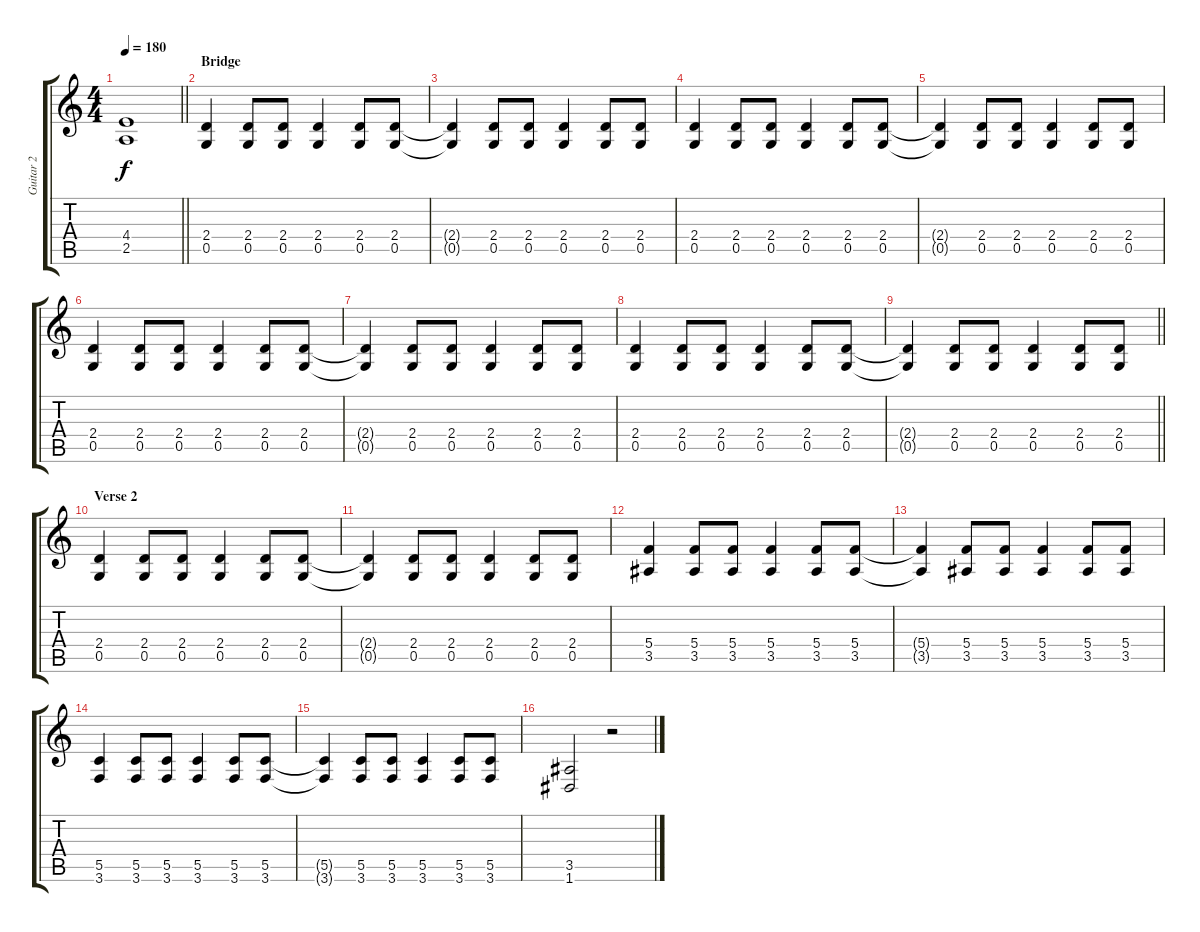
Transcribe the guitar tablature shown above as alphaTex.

\track ("Guitar 2" "Guitar 2") {instrument overdrivenguitar}
\staff {score tabs}
\tuning (D4 A3 F3 C3 G2 D2) {hide}
\ts (4 4)
\tempo 180
\clef g2
\barLineRight lightlight
\ks c
(4.4 2.5).1{dy f} |
\section ("" "Bridge")
(2.4 0.5).4 (2.4 0.5).8 (2.4 0.5).8 (2.4 0.5).4 (2.4 0.5).8 (2.4 0.5).8 |
(2.4{t} 0.5{t}).4 (2.4 0.5).8 (2.4 0.5).8 (2.4 0.5).4 (2.4 0.5).8 (2.4 0.5).8 |
(2.4 0.5).4 (2.4 0.5).8 (2.4 0.5).8 (2.4 0.5).4 (2.4 0.5).8 (2.4 0.5).8 |
(2.4{t} 0.5{t}).4 (2.4 0.5).8 (2.4 0.5).8 (2.4 0.5).4 (2.4 0.5).8 (2.4 0.5).8 |
(2.4 0.5).4 (2.4 0.5).8 (2.4 0.5).8 (2.4 0.5).4 (2.4 0.5).8 (2.4 0.5).8 |
(2.4{t} 0.5{t}).4 (2.4 0.5).8 (2.4 0.5).8 (2.4 0.5).4 (2.4 0.5).8 (2.4 0.5).8 |
(2.4 0.5).4 (2.4 0.5).8 (2.4 0.5).8 (2.4 0.5).4 (2.4 0.5).8 (2.4 0.5).8 |
\barLineRight lightlight
(2.4{t} 0.5{t}).4 (2.4 0.5).8 (2.4 0.5).8 (2.4 0.5).4 (2.4 0.5).8 (2.4 0.5).8 |
\section ("" "Verse 2")
(2.4 0.5).4 (2.4 0.5).8 (2.4 0.5).8 (2.4 0.5).4 (2.4 0.5).8 (2.4 0.5).8 |
(2.4{t} 0.5{t}).4 (2.4 0.5).8 (2.4 0.5).8 (2.4 0.5).4 (2.4 0.5).8 (2.4 0.5).8 |
(5.4 3.5).4 (5.4 3.5).8 (5.4 3.5).8 (5.4 3.5).4 (5.4 3.5).8 (5.4 3.5).8 |
(5.4{t} 3.5{t}).4 (5.4 3.5).8 (5.4 3.5).8 (5.4 3.5).4 (5.4 3.5).8 (5.4 3.5).8 |
(5.5 3.6).4 (5.5 3.6).8 (5.5 3.6).8 (5.5 3.6).4 (5.5 3.6).8 (5.5 3.6).8 |
(5.5{t} 3.6{t}).4 (5.5 3.6).8 (5.5 3.6).8 (5.5 3.6).4 (5.5 3.6).8 (5.5 3.6).8 |
(3.5 1.6).2 r.2
